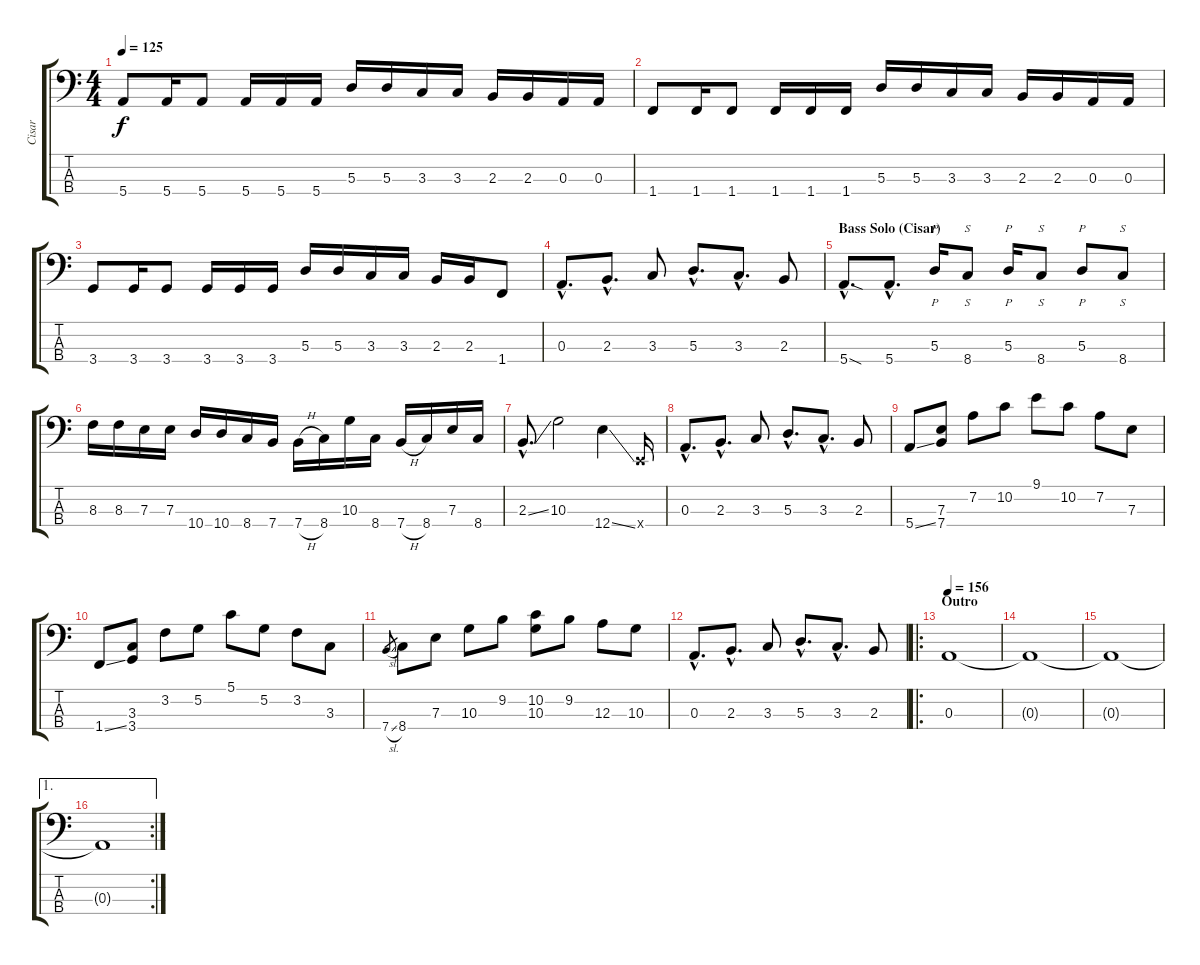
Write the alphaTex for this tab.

\track ("Cisar" "Cisar") {instrument electricbassfinger}
\staff {score tabs}
\tuning (G2 D2 A1 E1) {hide}
\ts (4 4)
\tempo 125
\clef f4
\ks c
5.4.8{dy f} 5.4.16 5.4.8 5.4.16 5.4.16 5.4.16 5.3.16 5.3.16 3.3.16 3.3.16 2.3.16 2.3.16 0.3.16 0.3.16 |
1.4.8 1.4.16 1.4.8 1.4.16 1.4.16 1.4.16 5.3.16 5.3.16 3.3.16 3.3.16 2.3.16 2.3.16 0.3.16 0.3.16 |
3.4.8 3.4.16 3.4.8 3.4.16 3.4.16 3.4.16 5.3.16 5.3.16 3.3.16 3.3.16 2.3.16 2.3.16 1.4.8 |
0.3{hac}.8{d} 2.3{hac}.8{d} 3.3.8 5.3{hac}.8{d} 3.3{hac}.8{d} 2.3.8 |
\section ("" "Bass Solo (Cisar)")
5.4{sod hac}.8{d volume 16} 5.4{hac}.8{d} 5.3.16{p instrument slapbass1} 8.4.8{s} 5.3.16{p} 8.4.8{s} 5.3.8{p} 8.4.8{s} |
8.3.16{instrument electricbassfinger} 8.3.16 7.3.16 7.3.16 10.4.16 10.4.16 8.4.16 7.4.16 7.4{h}.16 8.4.16 10.3.16 8.4.16 7.4{h}.16 8.4.16 7.3.16 8.4.16 |
2.3{ss hac}.8{d} 10.3.2 12.4{ss}.4 0.4{x}.16 |
0.3{hac}.8{d} 2.3{hac}.8{d} 3.3.8 5.3{hac}.8{d} 3.3{hac}.8{d} 2.3.8 |
5.4{ss}.8 (7.3 7.4).8 7.2.8 10.2.8 9.1.8 10.2.8 7.2.8 7.3.8 |
1.4{ss}.8 (3.3 3.4).8 3.2.8 5.2.8 5.1.8 5.2.8 3.2.8 3.3.8 |
7.4{sl}.8{gr} 8.4.8 7.3.8 10.3.8 9.2.8 (10.2 10.3).8 9.2.8 12.3.8 10.3.8 |
0.3{hac}.8{d} 2.3{hac}.8{d} 3.3.8 5.3{hac}.8{d} 3.3{hac}.8{d} 2.3.8 |
\ro
\section ("" "Outro")
\tempo 156
0.3.1 |
0.3{t}.1 |
0.3{t}.1 |
\ae 1
\rc 2
0.3{t}.1
